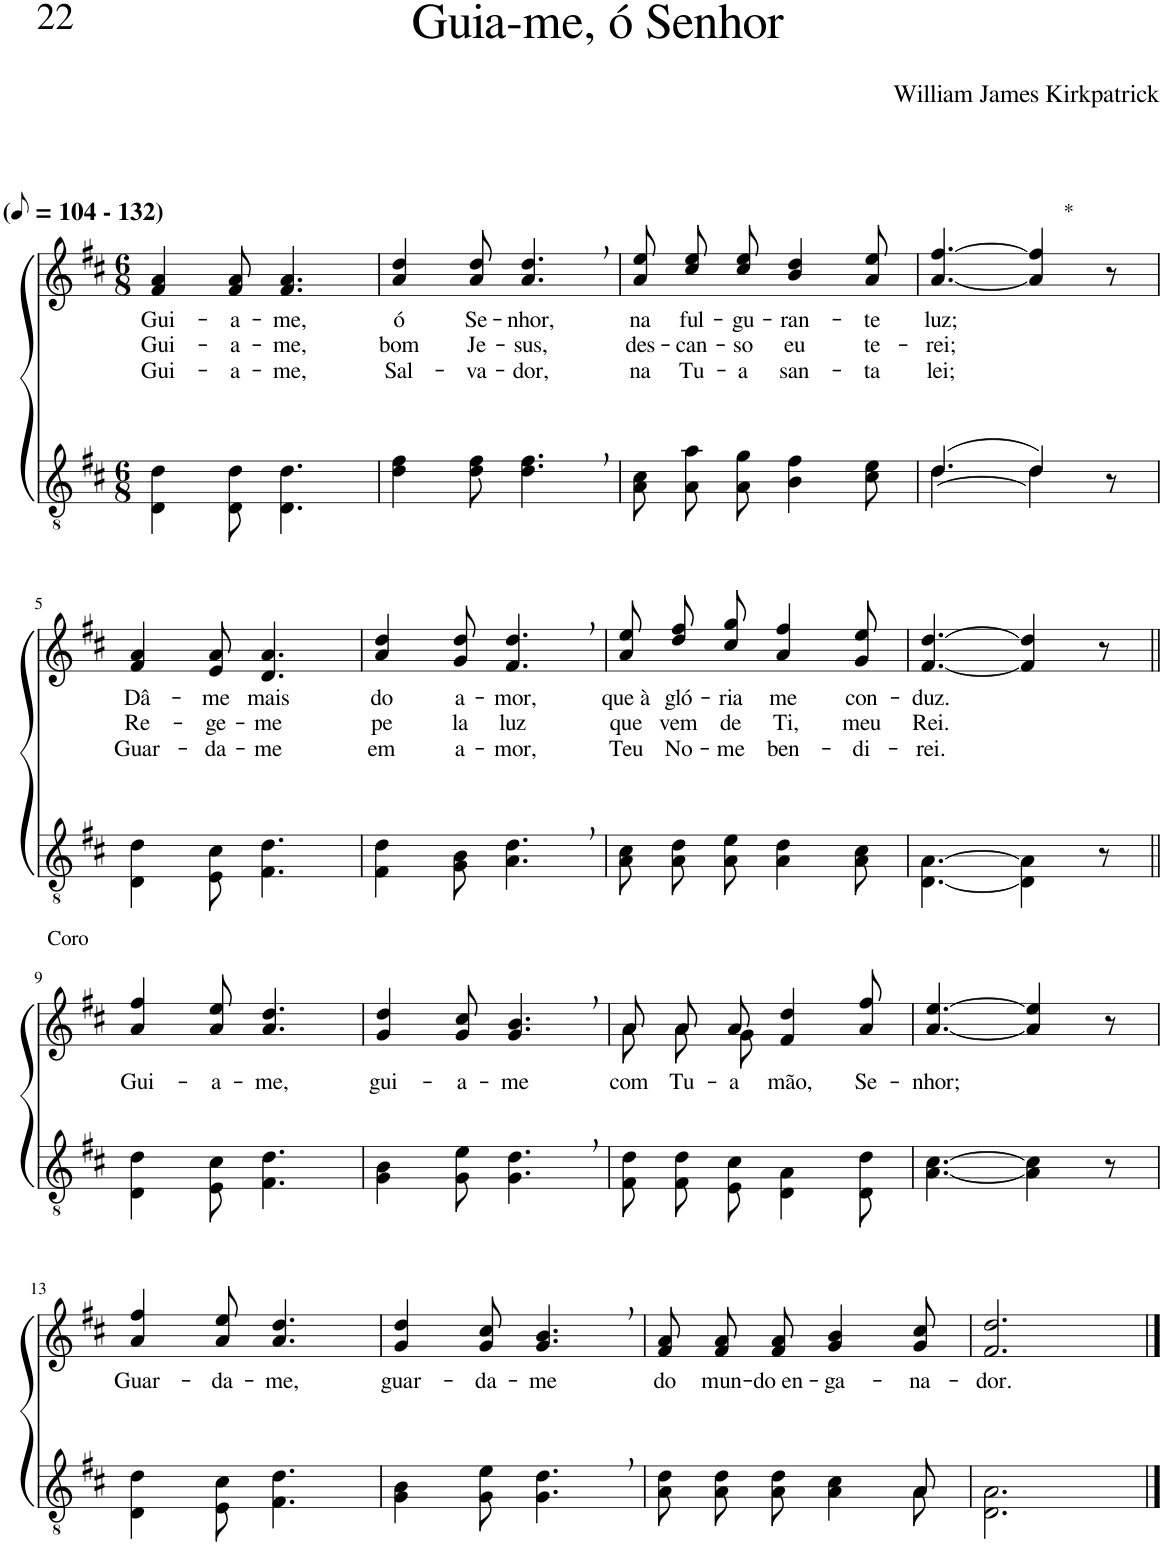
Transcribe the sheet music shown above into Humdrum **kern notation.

**kern	**kern	**text	**text	**text
*part2	*part1	*part1	*part1	*part1
*staff2	*staff1	*staff1	*staff1	*staff1
*I"Parte III e IV	*I"Parte I e II	*	*	*
*clefGv2	*clefG2	*	*	*
*Trd3c5	*Trd3c5	*	*	*
*k[f#c#]	*k[f#c#]	*	*	*
*M6/8	*M6/8	*	*	*
*MM52	*MM52	*	*	*
=1	=1	=1	=1	=1
!	!LO:TX:a:B:t=(	!	!	!
!	!LO:TX:a:B:t=- 132)	!	!	!
!	!	!LO:LY:b	!LO:LY:b	!LO:LY:b
4D\ 4d\	4f#/ 4a/	Gui-	Gui-	Gui-
!	!	!LO:LY:b	!LO:LY:b	!LO:LY:b
8D\ 8d\	8f#/ 8a/	-a-	-a-	-a-
!	!	!LO:LY:b	!LO:LY:b	!LO:LY:b
4.D\ 4.d\	4.f#/ 4.a/	-me,	-me,	-me,
=2	=2	=2	=2	=2
!	!	!LO:LY:b	!LO:LY:b	!LO:LY:b
4d\ 4f#\	4a/ 4dd/	ó	bom	Sal-
!	!	!LO:LY:b	!LO:LY:b	!LO:LY:b
8d\ 8f#\	8a/ 8dd/	Se-	Je-	-va-
!	!	!LO:LY:b	!LO:LY:b	!LO:LY:b
4.d\, 4.f#\,	4.a/, 4.dd/,	-nhor,	-sus,	-dor,
=3	=3	=3	=3	=3
!	!	!LO:LY:b	!LO:LY:b	!LO:LY:b
8A\ 8c#\L	8a\ 8ee\L	na	des-	na
!	!	!LO:LY:b	!LO:LY:b	!LO:LY:b
8A\ 8a\	8cc#\ 8ee\	ful-	-can-	Tu-
!	!	!LO:LY:b	!LO:LY:b	!LO:LY:b
8A\ 8g\J	8cc#\ 8ee\J	-gu-	-so	-a
!	!	!LO:LY:b	!LO:LY:b	!LO:LY:b
4B\ 4f#\	4b/ 4dd/	-ran-	eu	san-
!	!	!LO:LY:b	!LO:LY:b	!LO:LY:b
8c#\ 8e\	8a/ 8ee/	-te	te-	-ta
=4	=4	=4	=4	=4
*^	*	*	*	*
!	!	!	!LO:LY:b	!LO:LY:b	!LO:LY:b
([4.d/	4.d\	[4.a/ [4.ff#/	luz;	-rei;	lei;
!	!	!LO:TX:a:t=*	!	!	!
4d/])	4d\	4a/] 4ff#/]	.	.	.
8r	8ryy	8r	.	.	.
!!LO:LB:g=z
=5	=5	=5	=5	=5	=5
!	!	!	!LO:LY:b	!LO:LY:b	!LO:LY:b
*v	*v	*	*	*	*
4D\ 4d\	4f#/ 4a/	Dâ-	Re-	Guar-
!	!	!LO:LY:b	!LO:LY:b	!LO:LY:b
8E\ 8c#\	8e/ 8a/	-me	-ge-	-da-
!	!	!LO:LY:b	!LO:LY:b	!LO:LY:b
4.F#\ 4.d\	4.d/ 4.a/	mais	-me	-me
=6	=6	=6	=6	=6
!	!	!LO:LY:b	!LO:LY:b	!LO:LY:b
4F#\ 4d\	4a/ 4dd/	do	pe	em
!	!	!LO:LY:b	!LO:LY:b	!LO:LY:b
8G\ 8B\	8g/ 8dd/	a-	la	a-
!	!	!LO:LY:b	!LO:LY:b	!LO:LY:b
4.A\, 4.d\,	4.f#/, 4.dd/,	-mor,	luz	-mor,
=7	=7	=7	=7	=7
!	!	!LO:LY:b	!LO:LY:b	!LO:LY:b
8A\ 8c#\L	8a\ 8ee\L	que à	que	Teu
!	!	!LO:LY:b	!LO:LY:b	!LO:LY:b
8A\ 8d\	8dd\ 8ff#\	gló-	vem	No-
!	!	!LO:LY:b	!LO:LY:b	!LO:LY:b
8A\ 8e\J	8cc#\ 8gg\J	-ria	de	-me
!	!	!LO:LY:b	!LO:LY:b	!LO:LY:b
4A\ 4d\	4a/ 4ff#/	me	Ti,	ben-
!	!	!LO:LY:b	!LO:LY:b	!LO:LY:b
8A\ 8c#\	8g/ 8ee/	con-	meu	-di-
=8	=8	=8	=8	=8
!	!	!LO:LY:b	!LO:LY:b	!LO:LY:b
[4.D\ [4.A\	[4.f#/ [4.dd/	-duz.	Rei.	-rei.
4D\] 4A\]	4f#/] 4dd/]	.	.	.
8r	8r	.	.	.
!!LO:LB:g=z
=9||	=9||	=9||	=9||	=9||
!	!LO:TX:a:t=Coro	!	!	!
!	!	!LO:LY:b	!	!
4D\ 4d\	4a/ 4ff#/	Gui-	.	.
!	!	!LO:LY:b	!	!
8E\ 8c#\	8a/ 8ee/	-a-	.	.
!	!	!LO:LY:b	!	!
4.F#\ 4.d\	4.a/ 4.dd/	-me,	.	.
=10	=10	=10	=10	=10
!	!	!LO:LY:b	!	!
4G\ 4B\	4g/ 4dd/	gui-	.	.
!	!	!LO:LY:b	!	!
8G\ 8e\	8g/ 8cc#/	-a-	.	.
!	!	!LO:LY:b	!	!
4.G\, 4.d\,	4.g/, 4.b/,	-me	.	.
=11	=11	=11	=11	=11
*	*^	*	*	*
!	!	!	!LO:LY:b	!	!
8F#/ 8d/L	8a/L	8a\L	com	.	.
!	!	!	!LO:LY:b	!	!
8F#/ 8d/	8a/	8a\	Tu-	.	.
!	!	!	!LO:LY:b	!	!
8E/ 8c#/J	8a/J	8g\J	-a	.	.
!	!	!	!LO:LY:b	!	!
4D\ 4A\	4f#/ 4dd/	4.ryy	mão,	.	.
!	!	!	!LO:LY:b	!	!
8D\ 8d\	8a/ 8ff#/	.	Se-	.	.
*	*v	*v	*	*	*
=12	=12	=12	=12	=12
!	!	!LO:LY:b	!	!
[4.A\ [4.c#\	[4.a/ [4.ee/	-nhor;	.	.
4A\] 4c#\]	4a/] 4ee/]	.	.	.
8r	8r	.	.	.
!!LO:LB:g=z
=13	=13	=13	=13	=13
!	!	!LO:LY:b	!	!
4D\ 4d\	4a/ 4ff#/	Guar-	.	.
!	!	!LO:LY:b	!	!
8E\ 8c#\	8a/ 8ee/	-da-	.	.
!	!	!LO:LY:b	!	!
4.F#\ 4.d\	4.a/ 4.dd/	-me,	.	.
=14	=14	=14	=14	=14
!	!	!LO:LY:b	!	!
4G\ 4B\	4g/ 4dd/	guar-	.	.
!	!	!LO:LY:b	!	!
8G\ 8e\	8g/ 8cc#/	-da-	.	.
!	!	!LO:LY:b	!	!
4.G\, 4.d\,	4.g/, 4.b/,	-me	.	.
=15	=15	=15	=15	=15
*^	*	*	*	*
!	!	!	!LO:LY:b	!	!
8A\ 8d\L	8ryy	8f#/ 8a/L	do	.	.
!	!	!	!LO:LY:b	!	!
*v	*v	*	*	*	*
8A\ 8d\	8f#/ 8a/	-mun-	.	.
!	!	!LO:LY:b	!	!
8A\ 8d\J	8f#/ 8a/J	-do en-	.	.
!	!	!LO:LY:b	!	!
4A\ 4c#\	4g/ 4b/	-ga-	.	.
*^	*	*	*	*
!	!	!	!LO:LY:b	!	!
8A\	8A/	8g/ 8cc#/	-na-	.	.
=16	=16	=16	=16	=16	=16
!	!	!	!LO:LY:b	!	!
*v	*v	*	*	*	*
2.D\ 2.A\	2.f#/ 2.dd/	-dor.	.	.
==	==	==	==	==
*-	*-	*-	*-	*-
